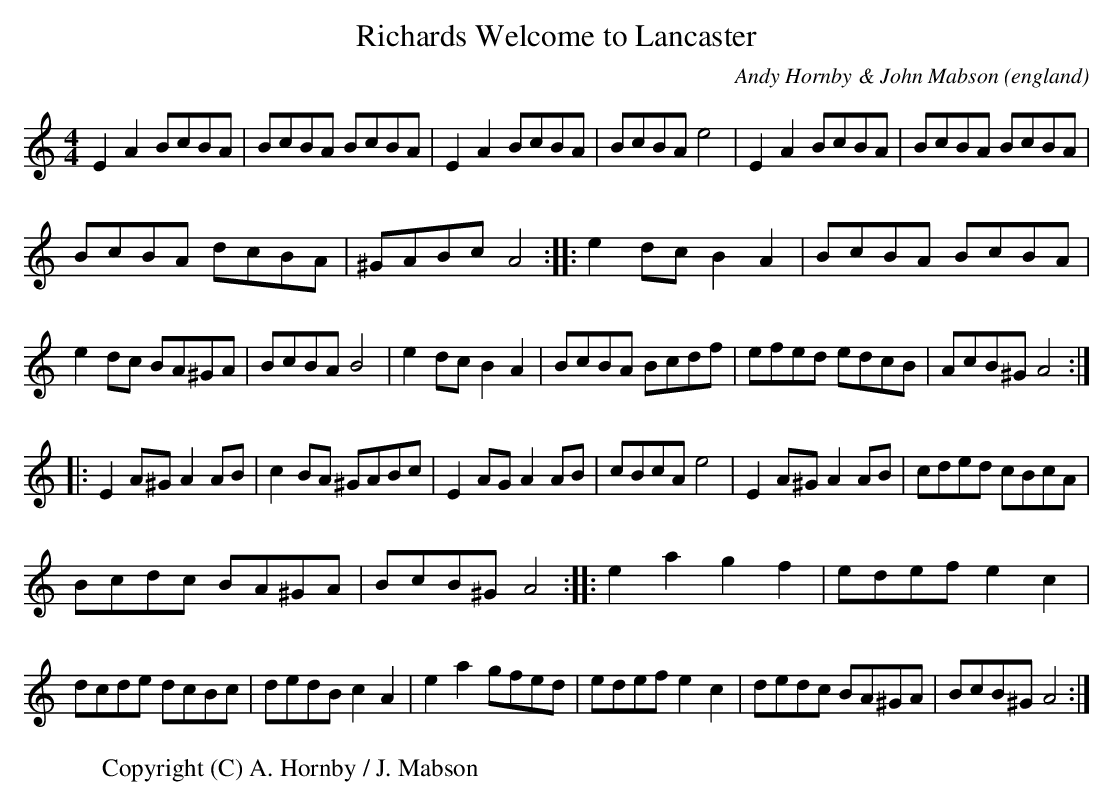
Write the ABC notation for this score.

X:1
T:Richards Welcome to Lancaster
O:england
M:4/4
C:Andy Hornby \& John Mabson
K:C
E2A2 BcBA| BcBA BcBA| E2A2 BcBA| BcBA e4|\
E2A2 BcBA| BcBA BcBA|
BcBA dcBA| ^GABc A4::\
e2dc B2A2| BcBA BcBA|
e2dc BA^GA| BcBA B4|\
e2dc B2A2| BcBA Bcdf| efed edcB| AcB^G A4::
E2A^G A2AB| c2BA ^GABc| E2AG A2AB| cBcA e4|\
E2A^G A2AB| cded cBcA|
Bcdc BA^GA| BcB^G A4::\
e2a2 g2f2| edef e2c2|
dcde dcBc| dedB c2A2|\
e2a2 gfed| edef e2c2| dedc BA^GA| BcB^G A4:|
W:Copyright (C) A. Hornby / J. Mabson
